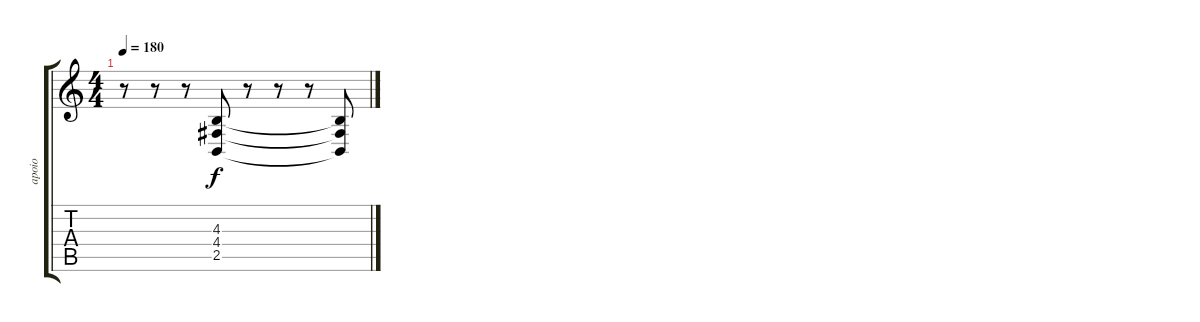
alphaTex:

\track ("apoio" "apoio") {instrument lead8bassandlead}
\staff {score tabs}
\tuning (E4 B3 G3 D3 A2 E2) {hide}
\ts (4 4)
\tempo 180
\clef g2
\ks c
r.8{dy f} r.8 r.8 (4.3 4.4 2.5).8 r.8 r.8 r.8 (4.3{t} 4.4{t} 2.5{t}).8
